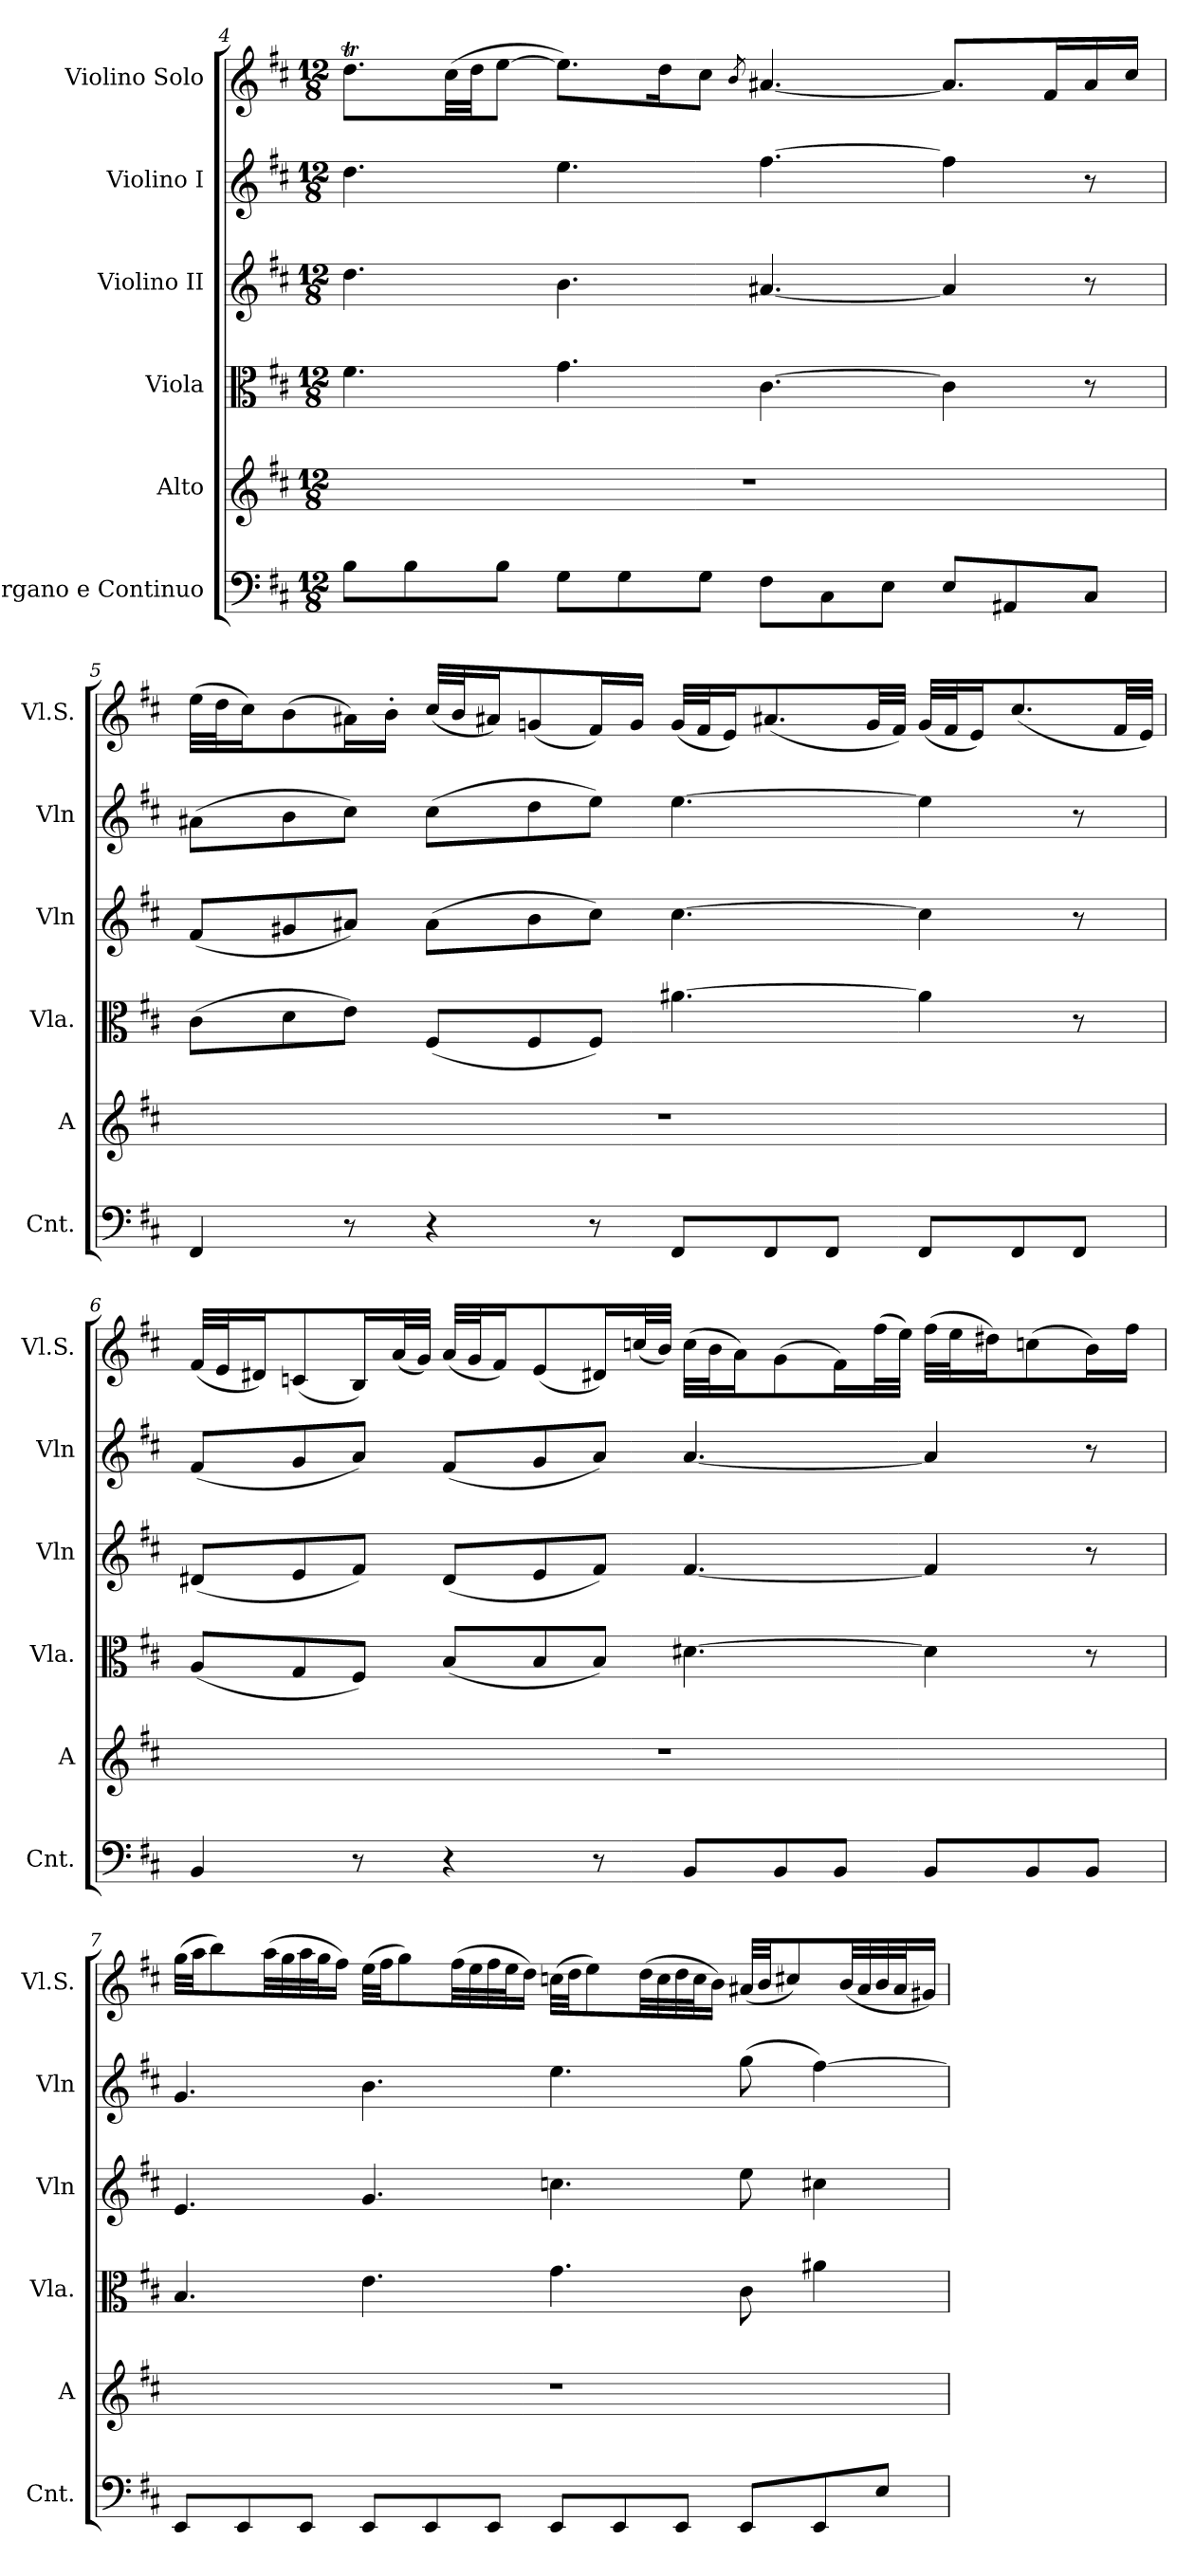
**kern	**kern	**kern	**kern	**kern	**kern
*part6	*part5	*part4	*part3	*part2	*part1
*staff6	*staff5	*staff4	*staff3	*staff2	*staff1
*I"Organo e Continuo	*I"Alto	*I"Viola	*I"Violino II	*I"Violino I	*I"Violino Solo
*I'Cnt.	*I'A	*I'Vla.	*I'Vln	*I'Vln	*I'Vl.S.
!!LO:LB:g=z
*clefF4	*clefG2	*clefC3	*clefG2	*clefG2	*clefG2
*k[f#c#]	*k[f#c#]	*k[f#c#]	*k[f#c#]	*k[f#c#]	*k[f#c#]
*D:	*D:	*D:	*D:	*D:	*D:
*M12/8	*M12/8	*M12/8	*M12/8	*M12/8	*M12/8
=4	=4	=4	=4	=4	=4
8B\L	1.r	4.f#\	4.dd\	4.dd\	8.ddT\L
8B\	.	.	.	.	.
.	.	.	.	.	(>32cc#\LL
.	.	.	.	.	32dd\JJ
8B\J	.	.	.	.	[8ee\J
8G\L	.	4.g\	4.b\	4.ee\	8.ee\L])
8G\	.	.	.	.	.
.	.	.	.	.	16dd\k
8G\J	.	.	.	.	8cc#\J
.	.	.	.	.	8qb/
8F#\L	.	[4.c#\	[4.a#X/	[4.ff#\	[4.a#X/
8C#\	.	.	.	.	.
8E\J	.	.	.	.	.
8E/L	.	4c#\]	4a#/]	4ff#\]	8.a#/L]
8AA#X/	.	.	.	.	.
.	.	.	.	.	16f#/L
8C#/J	.	8r	8r	8r	16a#/
.	.	.	.	.	16cc#/JJ
=5	=5	=5	=5	=5	=5
4FF#/	1.r	(>8c#\L	(<8f#/L	(>8a#X\L	(>32ee\LLL
.	.	.	.	.	32dd\J
.	.	.	.	.	16cc#\J)
.	.	8d\	8g#X/	8b\	(>8b\
8r	.	8e\J)	8a#X/J)	8cc#\J)	16a#X\L)
.	.	.	.	.	16b'>\JJ
4r	.	(<8F#/L	(>8a#\L	(>8cc#\L	(<32cc#/LLL
.	.	.	.	.	32b/J
.	.	.	.	.	16a#X/J)
.	.	8F#/	8b\	8dd\	(<8gn/
8r	.	8F#/J)	8cc#\J)	8ee\J)	16f#/L)
.	.	.	.	.	16g/JJ
8FF#/L	.	[4.a#X\	[4.cc#\	[4.ee\	(<32g/LLL
.	.	.	.	.	32f#/J
.	.	.	.	.	16e/J)
8FF#/	.	.	.	.	(<8.a#X/
8FF#/J	.	.	.	.	.
.	.	.	.	.	32g/LL
.	.	.	.	.	32f#/JJJ)
8FF#/L	.	4a#\]	4cc#\]	4ee\]	(<32g/LLL
.	.	.	.	.	32f#/J
.	.	.	.	.	16e/J)
8FF#/	.	.	.	.	(<8.cc#/
8FF#/J	.	8r	8r	8r	.
.	.	.	.	.	32f#/LL
.	.	.	.	.	32e/JJJ)
!!LO:PB:g=z
=6	=6	=6	=6	=6	=6
4BB/	1.r	(<8A/L	(<8d#X/L	(<8f#/L	(<32f#/LLL
.	.	.	.	.	32e/J
.	.	.	.	.	16d#X/J)
.	.	8G/	8e/	8g/	(<8cn/
8r	.	8F#/J)	8f#/J)	8a/J)	16B/L)
.	.	.	.	.	(<32a/L
.	.	.	.	.	32g/JJJ)
4r	.	(<8B/L	(<8d#/L	(<8f#/L	(<32a/LLL
.	.	.	.	.	32g/J
.	.	.	.	.	16f#/J)
.	.	8B/	8e/	8g/	(<8e/
8r	.	8B/J)	8f#/J)	8a/J)	16d#X/L)
.	.	.	.	.	(<32ccn/L
.	.	.	.	.	32b/JJJ)
8BB/L	.	[4.d#X\	[4.f#/	[4.a/	(>32cc\LLL
.	.	.	.	.	32b\J
.	.	.	.	.	16a\J)
8BB/	.	.	.	.	(>8g\
8BB/J	.	.	.	.	16f#\L)
.	.	.	.	.	(>32ff#\L
.	.	.	.	.	32ee\JJJ)
8BB/L	.	4d#\]	4f#/]	4a/]	(>32ff#\LLL
.	.	.	.	.	32ee\J
.	.	.	.	.	16dd#X\J)
8BB/	.	.	.	.	(>8ccn\
8BB/J	.	8r	8r	8r	16b\L)
.	.	.	.	.	16ff#\JJ
=7	=7	=7	=7	=7	=7
8EE/L	1.r	4.B/	4.e/	4.g/	(>32gg\LLL
.	.	.	.	.	32aa\JJ
.	.	.	.	.	8bb\)
8EE/	.	.	.	.	.
.	.	.	.	.	(>32aa\LL
.	.	.	.	.	32gg\
8EE/J	.	.	.	.	32aa\
.	.	.	.	.	32gg\J
.	.	.	.	.	16ff#\JJ)
8EE/L	.	4.e\	4.g/	4.b\	(>32ee\LLL
.	.	.	.	.	32ff#\JJ
.	.	.	.	.	8gg\)
8EE/	.	.	.	.	.
.	.	.	.	.	(>32ff#\LL
.	.	.	.	.	32ee\
8EE/J	.	.	.	.	32ff#\
.	.	.	.	.	32ee\J
.	.	.	.	.	16dd\JJ)
8EE/L	.	4.g\	4.ccn\	4.ee\	(>32ccn\LLL
.	.	.	.	.	32dd\JJ
.	.	.	.	.	8ee\)
8EE/	.	.	.	.	.
.	.	.	.	.	(>32dd\LL
.	.	.	.	.	32cc\
8EE/J	.	.	.	.	32dd\
.	.	.	.	.	32cc\J
.	.	.	.	.	16b\JJ)
8EE/L	.	8c#\	8ee\	(>8gg\	(<32a#X/LLL
.	.	.	.	.	32b/JJ
.	.	.	.	.	8cc#X/)
8EE/	.	4a#X\	4cc#X\	[4ff#\)	.
.	.	.	.	.	(<32b/LL
.	.	.	.	.	32a#/
8E/J	.	.	.	.	32b/
.	.	.	.	.	32a#/J
.	.	.	.	.	16g#X/JJ)
=	=	=	=	=	=
*-	*-	*-	*-	*-	*-
